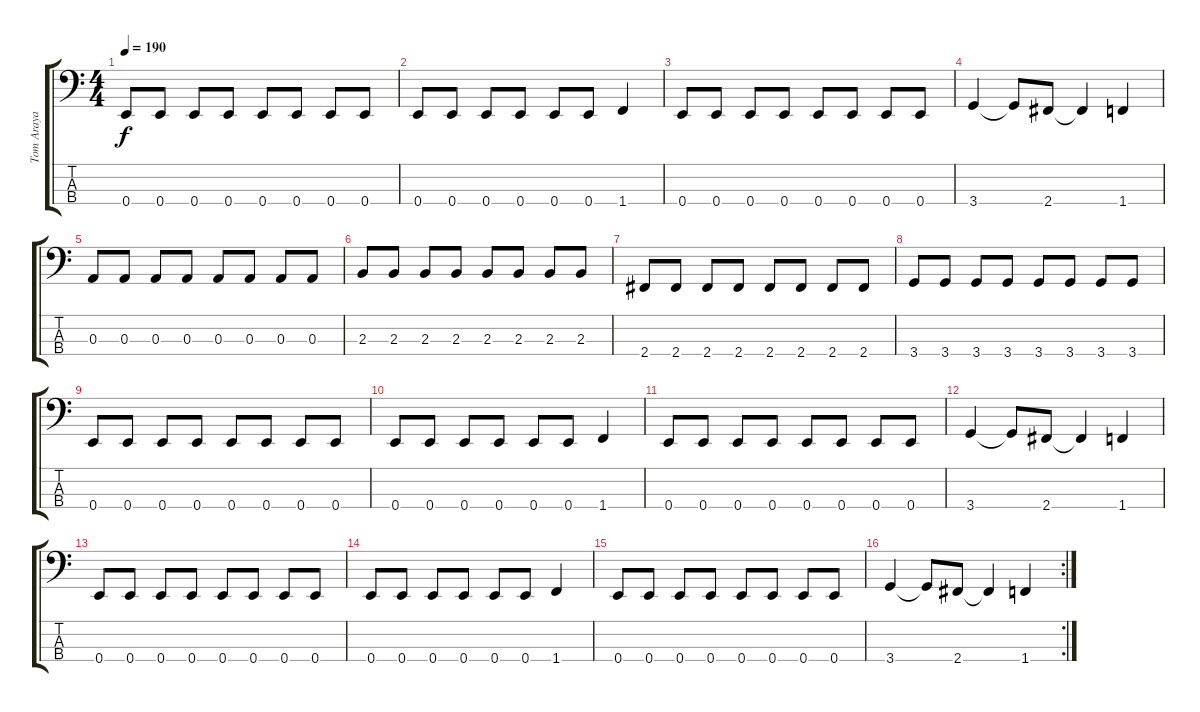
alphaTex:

\track ("Tom Araya" "Tom Araya") {instrument electricbasspick}
\staff {score tabs}
\tuning (G2 D2 A1 E1) {hide}
\ts (4 4)
\tempo 190
\clef f4
\ks c
0.4.8{dy f} 0.4.8 0.4.8 0.4.8 0.4.8 0.4.8 0.4.8 0.4.8 |
0.4.8 0.4.8 0.4.8 0.4.8 0.4.8 0.4.8 1.4.4 |
0.4.8 0.4.8 0.4.8 0.4.8 0.4.8 0.4.8 0.4.8 0.4.8 |
3.4.4 3.4{t}.8 2.4.8 2.4{t}.4 1.4.4 |
0.3.8 0.3.8 0.3.8 0.3.8 0.3.8 0.3.8 0.3.8 0.3.8 |
2.3.8 2.3.8 2.3.8 2.3.8 2.3.8 2.3.8 2.3.8 2.3.8 |
2.4.8 2.4.8 2.4.8 2.4.8 2.4.8 2.4.8 2.4.8 2.4.8 |
3.4.8 3.4.8 3.4.8 3.4.8 3.4.8 3.4.8 3.4.8 3.4.8 |
0.4.8 0.4.8 0.4.8 0.4.8 0.4.8 0.4.8 0.4.8 0.4.8 |
0.4.8 0.4.8 0.4.8 0.4.8 0.4.8 0.4.8 1.4.4 |
0.4.8 0.4.8 0.4.8 0.4.8 0.4.8 0.4.8 0.4.8 0.4.8 |
3.4.4 3.4{t}.8 2.4.8 2.4{t}.4 1.4.4 |
0.4.8 0.4.8 0.4.8 0.4.8 0.4.8 0.4.8 0.4.8 0.4.8 |
0.4.8 0.4.8 0.4.8 0.4.8 0.4.8 0.4.8 1.4.4 |
0.4.8 0.4.8 0.4.8 0.4.8 0.4.8 0.4.8 0.4.8 0.4.8 |
\rc 2
3.4.4 3.4{t}.8 2.4.8 2.4{t}.4 1.4.4
